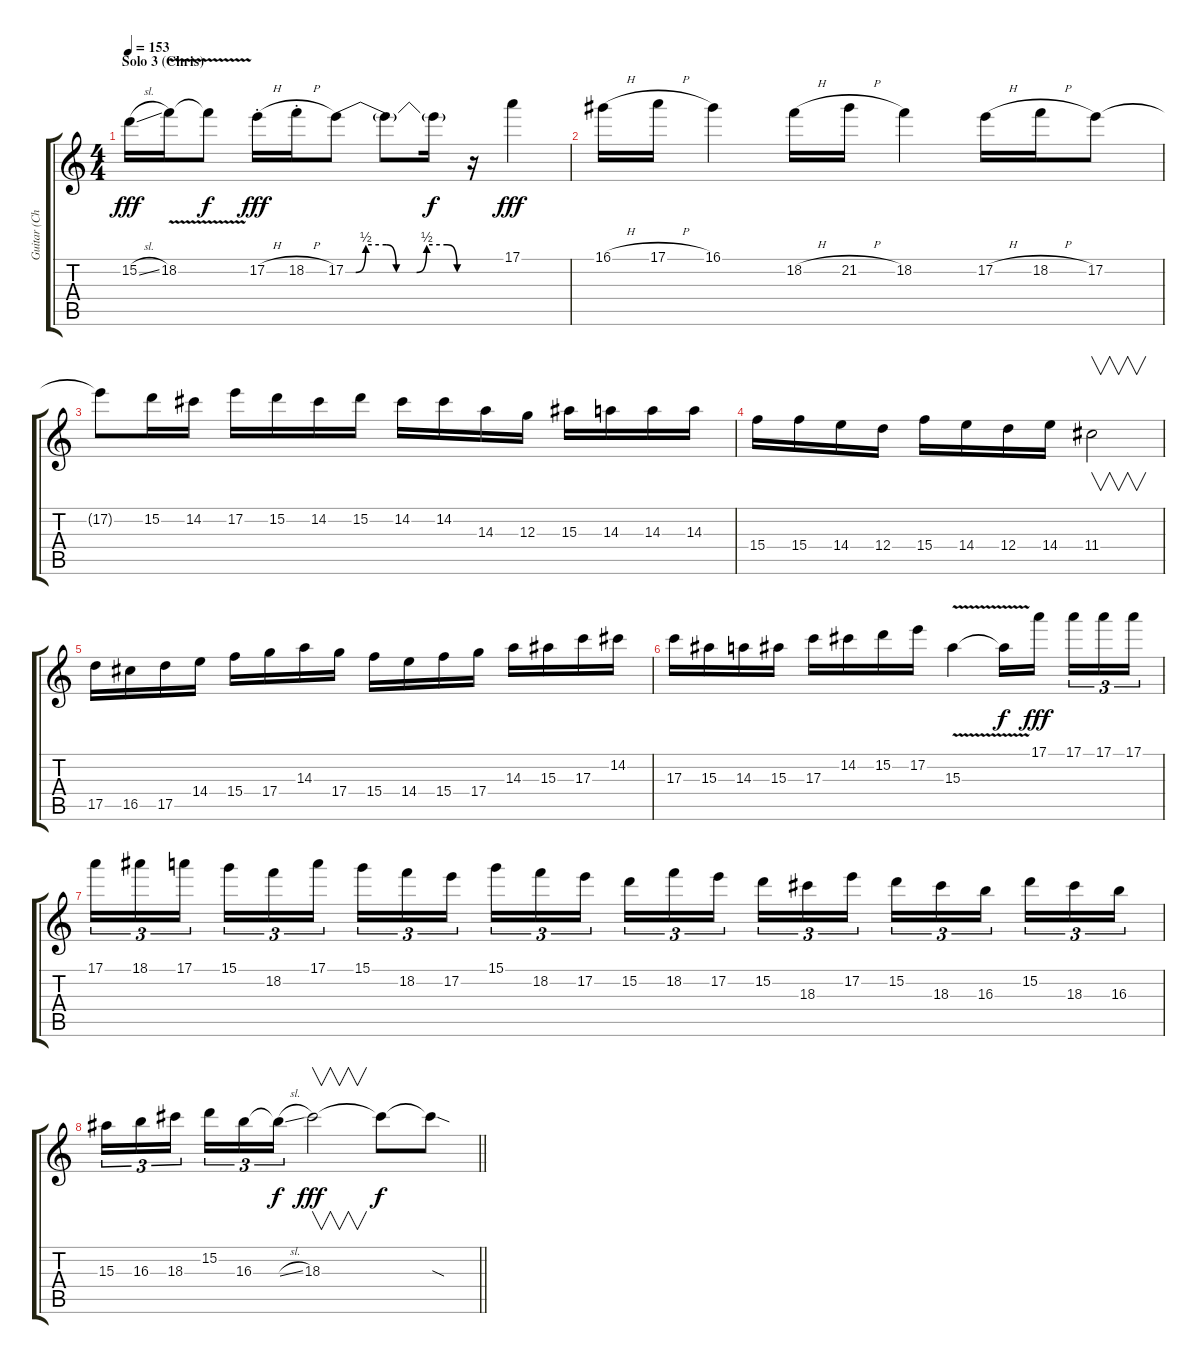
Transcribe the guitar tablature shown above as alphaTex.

\track ("Guitar (Chris)" "Guitar (Ch") {instrument distortionguitar}
\staff {score tabs}
\tuning (E4 B3 G3 D3 A2 E2) {hide}
\ts (4 4)
\section ("" "Solo 3 (Chris)")
\tempo 153
\clef g2
\ks c
15.2{sl}.16{dy fff} 18.2{v}.16 18.2{t}.8{dy f} 17.2{h st}.16{dy fff} 18.2{h st}.16 17.2{be (custom 0 0 5 0 10 2 20 2 25 0 35 0 40 2 50 2 55 0 60 0)}.8 17.2{t}.8 17.2{t}.16{dy f} r.16 17.1.4{dy fff} |
16.1{h}.16 17.1{h}.16 16.1.4 18.2{h}.16 21.2{h}.16 18.2.4 17.2{h}.16 18.2{h}.16 17.2.8 |
17.2{t}.8 15.2.16 14.2.16 17.2.16 15.2.16 14.2.16 15.2.16 14.2.16 14.2.16 14.3.16 12.3.16 15.3.16 14.3.16 14.3.16 14.3.16 |
15.4.16 15.4.16 14.4.16 12.4.16 15.4.16 14.4.16 12.4.16 14.4.16 11.4.2{v} |
17.5.16 16.5.16 17.5.16 14.4.16 15.4.16 17.4.16 14.3.16 17.4.16 15.4.16 14.4.16 15.4.16 17.4.16 14.3.16 15.3.16 17.3.16 14.2.16 |
17.3.16 15.3.16 14.3.16 15.3.16 17.3.16 14.2.16 15.2.16 17.2.16 15.3{v}.4 15.3{t}.16{dy f} 17.1.16{dy fff beam splitsecondary} 17.1.16{tu (3 2)} 17.1.16{tu (3 2)} 17.1.16{tu (3 2)} |
17.1.16{tu (3 2)} 18.1.16{tu (3 2)} 17.1.16{tu (3 2) beam splitsecondary} 15.1.16{tu (3 2)} 18.2.16{tu (3 2)} 17.1.16{tu (3 2)} 15.1.16{tu (3 2)} 18.2.16{tu (3 2)} 17.2.16{tu (3 2) beam splitsecondary} 15.1.16{tu (3 2)} 18.2.16{tu (3 2)} 17.2.16{tu (3 2)} 15.2.16{tu (3 2)} 18.2.16{tu (3 2)} 17.2.16{tu (3 2) beam splitsecondary} 15.2.16{tu (3 2)} 18.3.16{tu (3 2)} 17.2.16{tu (3 2)} 15.2.16{tu (3 2)} 18.3.16{tu (3 2)} 16.3.16{tu (3 2) beam splitsecondary} 15.2.16{tu (3 2)} 18.3.16{tu (3 2)} 16.3.16{tu (3 2)} |
\barLineRight lightlight
15.3.16{tu (3 2)} 16.3.16{tu (3 2)} 18.3.16{tu (3 2) beam splitsecondary} 15.2.16{tu (3 2)} 16.3.16{tu (3 2)} 16.3{sl t}.16{tu (3 2) dy f} 18.3.2{v dy fff} 18.3{t}.8{dy f} 18.3{sod t}.8
